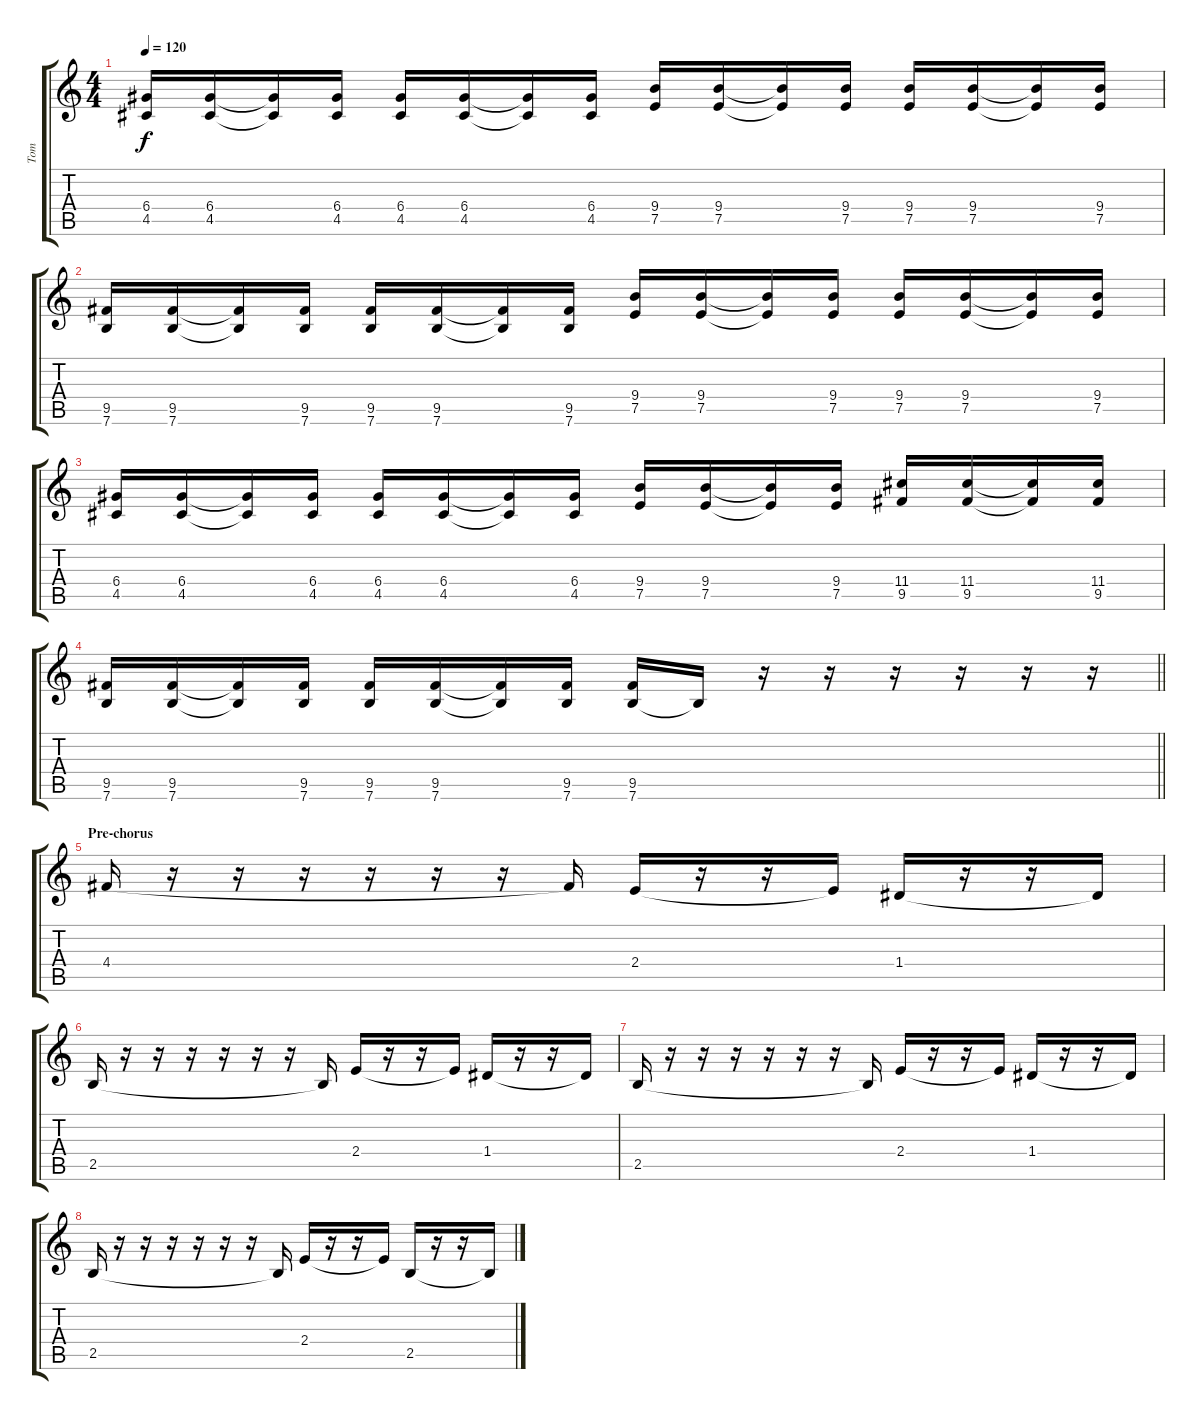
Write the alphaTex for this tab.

\track ("Tom" "Tom") {instrument distortionguitar}
\staff {score tabs}
\tuning (E4 B3 G3 D3 A2 E2) {hide}
\ts (4 4)
\tempo 120
\clef g2
\ks c
(6.4 4.5).16{dy f} (6.4 4.5).16 (6.4{t} 4.5{t}).16 (6.4 4.5).16 (6.4 4.5).16 (6.4 4.5).16 (6.4{t} 4.5{t}).16 (6.4 4.5).16 (9.4 7.5).16 (9.4 7.5).16 (9.4{t} 7.5{t}).16 (9.4 7.5).16 (9.4 7.5).16 (9.4 7.5).16 (9.4{t} 7.5{t}).16 (9.4 7.5).16 |
(9.5 7.6).16 (9.5 7.6).16 (9.5{t} 7.6{t}).16 (9.5 7.6).16 (9.5 7.6).16 (9.5 7.6).16 (9.5{t} 7.6{t}).16 (9.5 7.6).16 (9.4 7.5).16 (9.4 7.5).16 (9.4{t} 7.5{t}).16 (9.4 7.5).16 (9.4 7.5).16 (9.4 7.5).16 (9.4{t} 7.5{t}).16 (9.4 7.5).16 |
(6.4 4.5).16 (6.4 4.5).16 (6.4{t} 4.5{t}).16 (6.4 4.5).16 (6.4 4.5).16 (6.4 4.5).16 (6.4{t} 4.5{t}).16 (6.4 4.5).16 (9.4 7.5).16 (9.4 7.5).16 (9.4{t} 7.5{t}).16 (9.4 7.5).16 (11.4 9.5).16 (11.4 9.5).16 (11.4{t} 9.5{t}).16 (11.4 9.5).16 |
\barLineRight lightlight
(9.5 7.6).16 (9.5 7.6).16 (9.5{t} 7.6{t}).16 (9.5 7.6).16 (9.5 7.6).16 (9.5 7.6).16 (9.5{t} 7.6{t}).16 (9.5 7.6).16 (9.5 7.6).16 7.6{t}.16 r.16 r.16 r.16 r.16 r.16 r.16 |
\section ("" "Pre-chorus")
4.4.16 r.16 r.16 r.16 r.16 r.16 r.16 4.4{t}.16 2.4.16 r.16 r.16 2.4{t}.16 1.4.16 r.16 r.16 1.4{t}.16 |
2.5.16 r.16 r.16 r.16 r.16 r.16 r.16 2.5{t}.16 2.4.16 r.16 r.16 2.4{t}.16 1.4.16 r.16 r.16 1.4{t}.16 |
2.5.16 r.16 r.16 r.16 r.16 r.16 r.16 2.5{t}.16 2.4.16 r.16 r.16 2.4{t}.16 1.4.16 r.16 r.16 1.4{t}.16 |
2.5.16 r.16 r.16 r.16 r.16 r.16 r.16 2.5{t}.16 2.4.16 r.16 r.16 2.4{t}.16 2.5.16 r.16 r.16 2.5{t}.16
